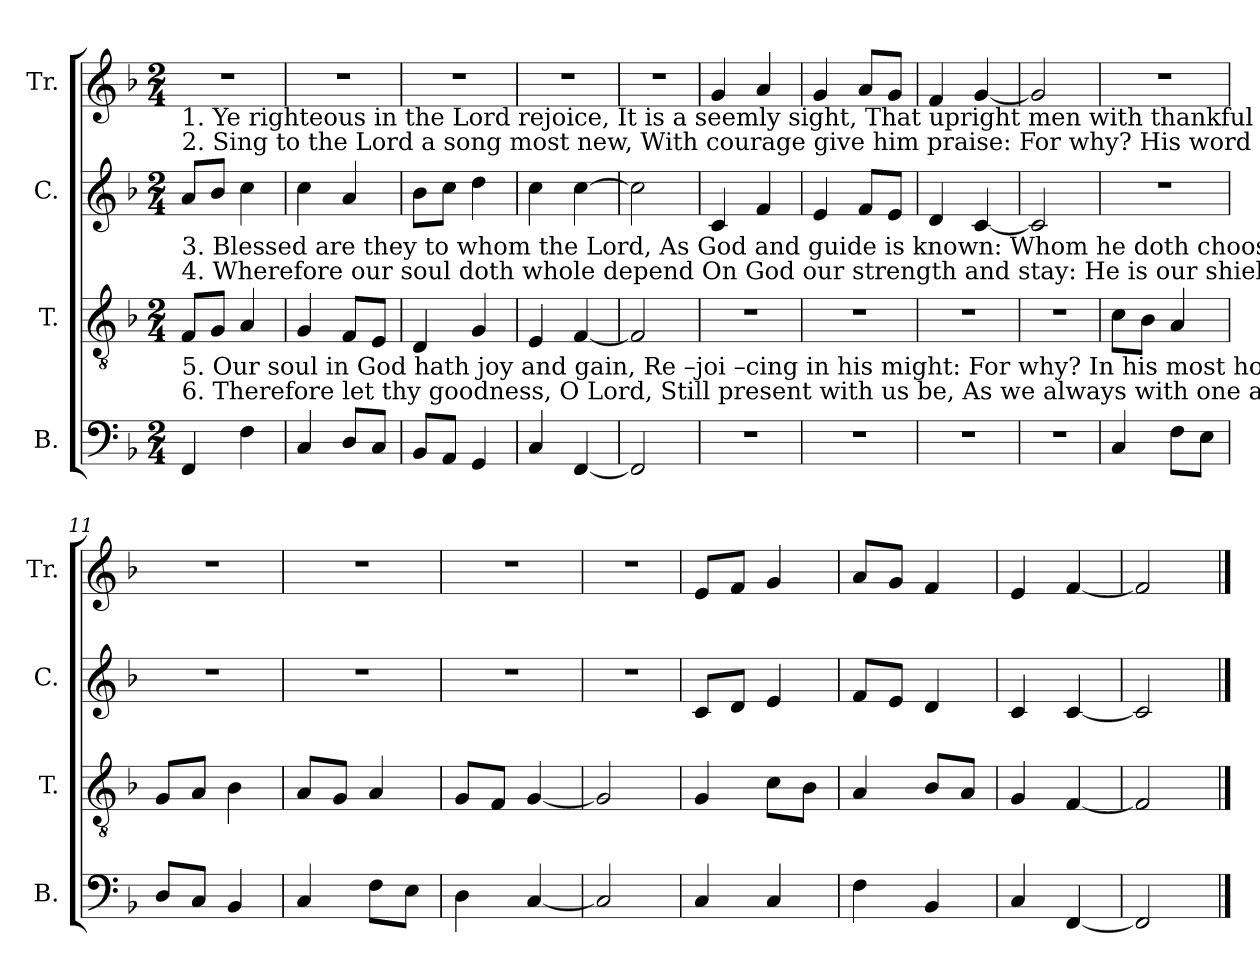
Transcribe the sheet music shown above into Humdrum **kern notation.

**kern	**kern	**kern	**kern
*part4	*part3	*part2	*part1
*staff4	*staff3	*staff2	*staff1
*I"B.	*I"T.	*I"C.	*I"Tr.
*I'B.	*I'T.	*I'C.	*I'Tr.
*clefF4	*clefGv2	*clefG2	*clefG2
*k[b-]	*k[b-]	*k[b-]	*k[b-]
*M2/4	*M2/4	*M2/4	*M2/4
*MM120	*MM120	*MM120	*MM120
=1	=1	=1	=1
!	!	!	!LO:TX:b:t=1. Ye  righteous   in   the  Lord  rejoice,       It  is    a   seemly    sight,    That    upright    men   with   thankful   voice,      Should praise  the  God   of   might.
!	!	!	!LO:TX:b:t=2. Sing  to  the  Lord a song most new,     With courage give him praise&colon;   For why?  His  word   is     ev   –   er   true,       His    works   and   all     his   ways.
!	!	!LO:TX:b:t=3. Blessed  are  they  to  whom the Lord,    As God and guide is known&colon;  Whom  he  doth choose  of  mere  ac – cord,       To     take    them   as    his  own.	!
!	!	!LO:TX:b:t=4. Wherefore our soul doth whole depend  On God our strength and stay&colon;  He  is   our  shield  us     to     de  – fend,       And  drive    all    darts  a  – way.	!
!	!LO:TX:b:t=5. Our soul in God   hath  joy and gain,     Re –joi –cing  in  his  might&colon;   For  why?    In    his  most  ho   –   ly    name      We   hope   and    much  de – light.	!	!
!	!LO:TX:b:t=6. Therefore let  thy  goodness, O Lord,     Still  present  with  us  be,     As    we       always    with  one      ac  – cord       Do   on   –  ly      trust   in    thee.	!	!
4FF!/	8F!/L	8a!/L	2r
.	8G!/J	8b-!/J	.
4F!\	4A!/	4cc!\	.
=2	=2	=2	=2
4C!/	4G!/	4cc!\	2r
8D!/L	8F!/L	4a!/	.
8C!/J	8E!/J	.	.
=3	=3	=3	=3
8BB-!/L	4D!/	8b-!\L	2r
8AA!/J	.	8cc!\J	.
4GG!/	4G!/	4dd!\	.
=4	=4	=4	=4
4C!/	4E!/	4cc!\	2r
[4FF!/	[4F!/	[4cc!\	.
=5	=5	=5	=5
2FF!/]	2F!/]	2cc!\]	2r
=6	=6	=6	=6
2r	2r	4c!/	4g!/
.	.	4f!/	4a!/
=7	=7	=7	=7
2r	2r	4e!/	4g!/
.	.	8f!/L	8a!/L
.	.	8e!/J	8g!/J
=8	=8	=8	=8
2r	2r	4d!/	4f!/
.	.	[4c!/	[4g!/
=9	=9	=9	=9
2r	2r	2c!/]	2g!/]
=10	=10	=10	=10
4C!/	8c!\L	2r	2r
.	8B-!\J	.	.
8F!\L	4A!/	.	.
8E!\J	.	.	.
=11	=11	=11	=11
8D!/L	8G!/L	2r	2r
8C!/J	8A!/J	.	.
4BB-!/	4B-!\	.	.
=12	=12	=12	=12
4C!/	8A!/L	2r	2r
.	8G!/J	.	.
8F!\L	4A!/	.	.
8E!\J	.	.	.
=13	=13	=13	=13
4D!\	8G!/L	2r	2r
.	8F!/J	.	.
[4C!/	[4G!/	.	.
=14	=14	=14	=14
2C!/]	2G!/]	2r	2r
=15	=15	=15	=15
4C!/	4G!/	8c!/L	8e!/L
.	.	8d!/J	8f!/J
4C!/	8c!\L	4e!/	4g!/
.	8B-!\J	.	.
=16	=16	=16	=16
4F!\	4A!/	8f!/L	8a!/L
.	.	8e!/J	8g!/J
4BB-!/	8B-!/L	4d!/	4f!/
.	8A!/J	.	.
=17	=17	=17	=17
4C!/	4G!/	4c!/	4e!/
[4FF!/	[4F!/	[4c!/	[4f!/
=18	=18	=18	=18
2FF!/]	2F!/]	2c!/]	2f!/]
==	==	==	==
*-	*-	*-	*-
